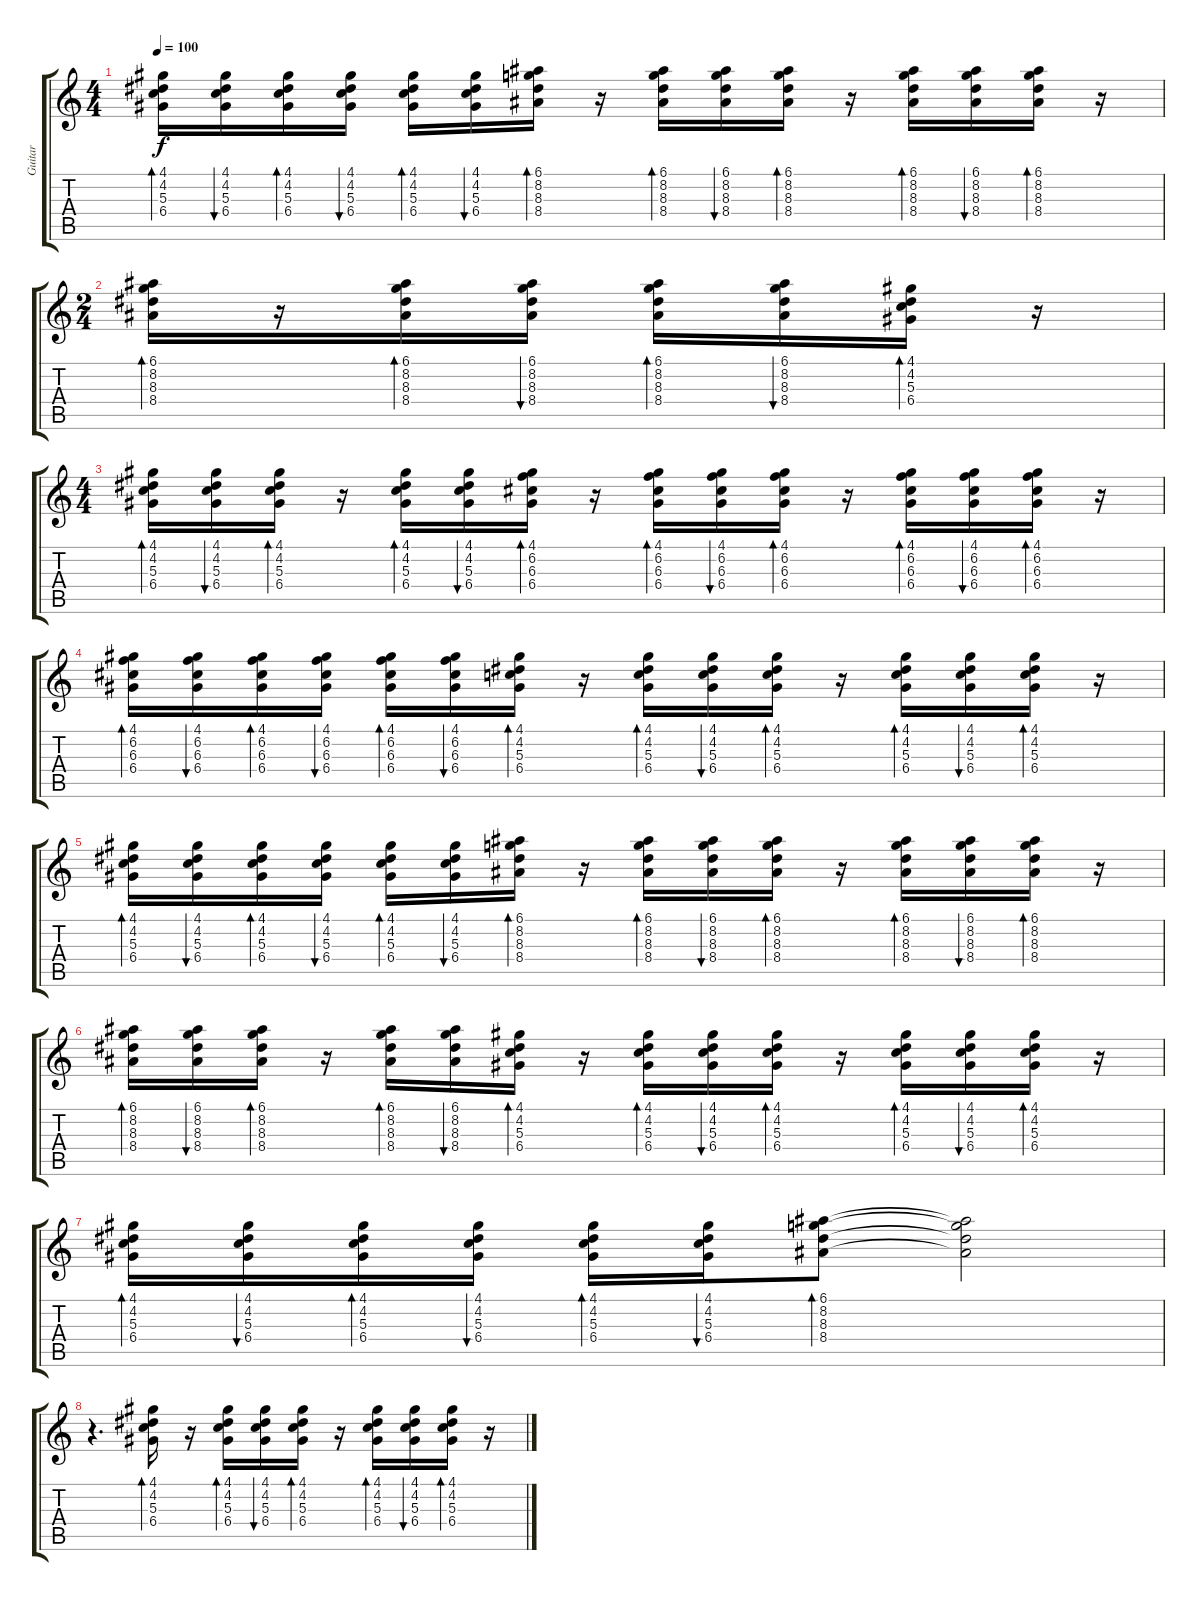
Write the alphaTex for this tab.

\track ("Guitar" "Guitar") {instrument acousticguitarsteel}
\staff {score tabs}
\tuning (E4 B3 G3 D3 A2 E2) {hide}
\ts (4 4)
\tempo 100
\clef g2
\ks c
(4.1 4.2 5.3 6.4).16{bd 30 dy f} (4.1 4.2 5.3 6.4).16{bu 30} (4.1 4.2 5.3 6.4).16{bd 30} (4.1 4.2 5.3 6.4).16{bu 30} (4.1 4.2 5.3 6.4).16{bd 30} (4.1 4.2 5.3 6.4).16{bu 30} (6.1 8.2 8.3 8.4).16{bd 30} r.16 (6.1 8.2 8.3 8.4).16{bd 30} (6.1 8.2 8.3 8.4).16{bu 30} (6.1 8.2 8.3 8.4).16{bd 30} r.16 (6.1 8.2 8.3 8.4).16{bd 30} (6.1 8.2 8.3 8.4).16{bu 30} (6.1 8.2 8.3 8.4).16{bd 30} r.16 |
\ts (2 4)
(6.1 8.2 8.3 8.4).16{bd 30} r.16 (6.1 8.2 8.3 8.4).16{bd 30} (6.1 8.2 8.3 8.4).16{bu 30} (6.1 8.2 8.3 8.4).16{bd 30} (6.1 8.2 8.3 8.4).16{bu 30} (4.1 4.2 5.3 6.4).16{bd 30} r.16 |
\ts (4 4)
(4.1 4.2 5.3 6.4).16{bd 30} (4.1 4.2 5.3 6.4).16{bu 30} (4.1 4.2 5.3 6.4).16{bd 30} r.16 (4.1 4.2 5.3 6.4).16{bd 30} (4.1 4.2 5.3 6.4).16{bu 30} (4.1 6.2 6.3 6.4).16{bd 30} r.16 (4.1 6.2 6.3 6.4).16{bd 30} (4.1 6.2 6.3 6.4).16{bu 30} (4.1 6.2 6.3 6.4).16{bd 30} r.16 (4.1 6.2 6.3 6.4).16{bd 30} (4.1 6.2 6.3 6.4).16{bu 30} (4.1 6.2 6.3 6.4).16{bd 30} r.16 |
(4.1 6.2 6.3 6.4).16{bd 30} (4.1 6.2 6.3 6.4).16{bu 30} (4.1 6.2 6.3 6.4).16{bd 30} (4.1 6.2 6.3 6.4).16{bu 30} (4.1 6.2 6.3 6.4).16{bd 30} (4.1 6.2 6.3 6.4).16{bu 30} (4.1 4.2 5.3 6.4).16{bd 30} r.16 (4.1 4.2 5.3 6.4).16{bd 30} (4.1 4.2 5.3 6.4).16{bu 30} (4.1 4.2 5.3 6.4).16{bd 30} r.16 (4.1 4.2 5.3 6.4).16{bd 30} (4.1 4.2 5.3 6.4).16{bu 30} (4.1 4.2 5.3 6.4).16{bd 30} r.16 |
(4.1 4.2 5.3 6.4).16{bd 30} (4.1 4.2 5.3 6.4).16{bu 30} (4.1 4.2 5.3 6.4).16{bd 30} (4.1 4.2 5.3 6.4).16{bu 30} (4.1 4.2 5.3 6.4).16{bd 30} (4.1 4.2 5.3 6.4).16{bu 30} (6.1 8.2 8.3 8.4).16{bd 30} r.16 (6.1 8.2 8.3 8.4).16{bd 30} (6.1 8.2 8.3 8.4).16{bu 30} (6.1 8.2 8.3 8.4).16{bd 30} r.16 (6.1 8.2 8.3 8.4).16{bd 30} (6.1 8.2 8.3 8.4).16{bu 30} (6.1 8.2 8.3 8.4).16{bd 30} r.16 |
(6.1 8.2 8.3 8.4).16{bd 30} (6.1 8.2 8.3 8.4).16{bu 30} (6.1 8.2 8.3 8.4).16{bd 30} r.16 (6.1 8.2 8.3 8.4).16{bd 30} (6.1 8.2 8.3 8.4).16{bu 30} (4.1 4.2 5.3 6.4).16{bd 30} r.16 (4.1 4.2 5.3 6.4).16{bd 30} (4.1 4.2 5.3 6.4).16{bu 30} (4.1 4.2 5.3 6.4).16{bd 30} r.16 (4.1 4.2 5.3 6.4).16{bd 30} (4.1 4.2 5.3 6.4).16{bu 30} (4.1 4.2 5.3 6.4).16{bd 30} r.16 |
(4.1 4.2 5.3 6.4).16{bd 30} (4.1 4.2 5.3 6.4).16{bu 30} (4.1 4.2 5.3 6.4).16{bd 30} (4.1 4.2 5.3 6.4).16{bu 30} (4.1 4.2 5.3 6.4).16{bd 30} (4.1 4.2 5.3 6.4).16{bu 30} (6.1 8.2 8.3 8.4).8{bd 30} (6.1{t} 8.2{t} 8.3{t} 8.4{t}).2 |
r.4{d} (4.1 4.2 5.3 6.4).16{bd 30} r.16 (4.1 4.2 5.3 6.4).16{bd 30} (4.1 4.2 5.3 6.4).16{bu 30} (4.1 4.2 5.3 6.4).16{bd 30} r.16 (4.1 4.2 5.3 6.4).16{bd 30} (4.1 4.2 5.3 6.4).16{bu 30} (4.1 4.2 5.3 6.4).16{bd 30} r.16
